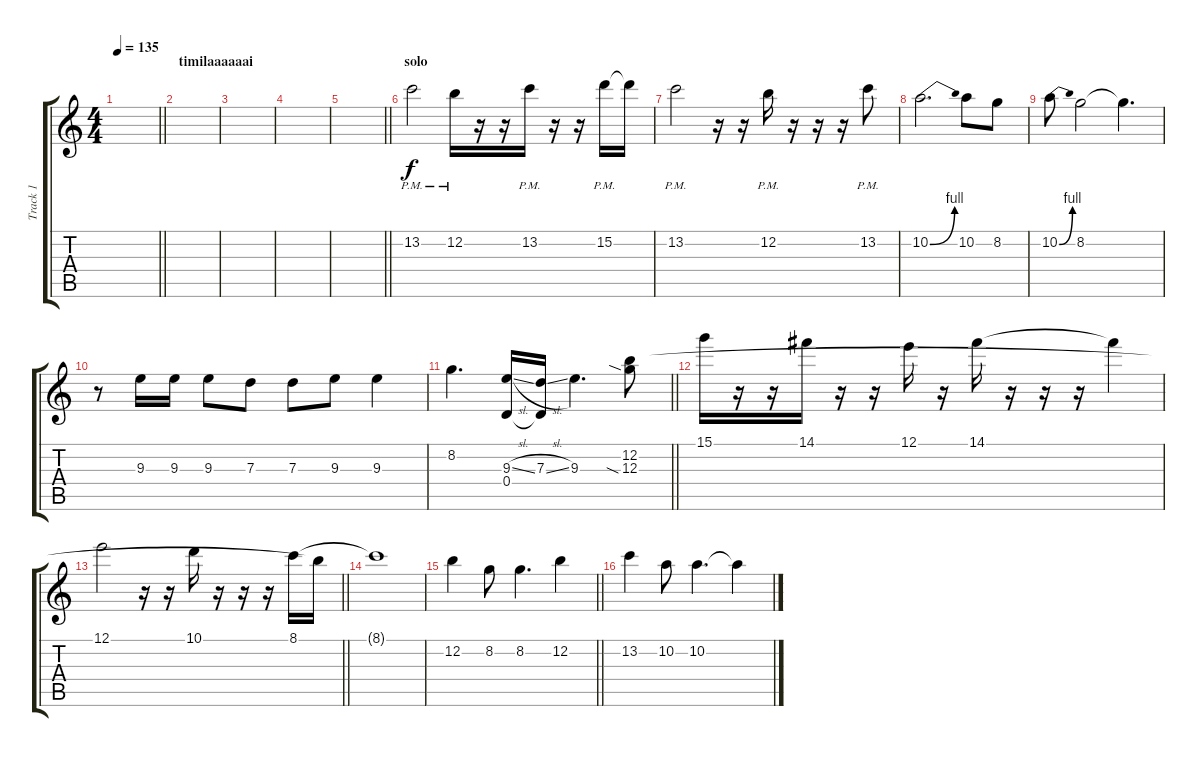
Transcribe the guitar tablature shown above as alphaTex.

\track ("Track 1" "Track 1") {instrument electricguitarjazz}
\staff {score tabs}
\tuning (E4 B3 G3 D3 A2 E2) {hide}
\ts (4 4)
\tempo 135
\clef g2
\barLineRight lightlight
\ks c
|
\section ("" "timilaaaaaai")
|
|
|
\barLineRight lightlight
|
\section ("" "solo")
13.2{pm}.2 12.2{pm}.16 r.16 r.16 13.2{pm}.16 r.16 r.16 15.2{pm}.16 15.2{t}.16 |
13.2{pm}.2 r.16 r.16 12.2{pm}.16 r.16 r.16 r.16 13.2{pm}.8 |
10.2{be (bend 0 0 60 4)}.2{d} 10.2.8 8.2.8 |
10.2{be (bend 0 0 60 4)}.8 8.2.2 8.2{t}.4{d} |
r.8 9.3.16 9.3.16 9.3.8 7.3.8 7.3.8 9.3.8 9.3.4 |
\barLineRight lightlight
8.2.4{d} (9.3{sl} 0.4).16 (7.3{sl} 0.4{t}).16 9.3.4{d} (12.2 12.3{sia}).8 |
15.1.16 r.16 r.16 14.1.16 r.16 r.16 12.1.16 r.16 14.1.16 r.16 r.16 r.16 14.1{t}.4 |
\barLineRight lightlight
12.1.2 r.16 r.16 10.1.16 r.16 r.16 r.16 8.1.16 12.2{t}.16 |
8.1{t}.1 |
\barLineRight lightlight
12.2.4 8.2.8 8.2.4{d} 12.2.4 |
13.2.4 10.2.8 10.2.4{d} 10.2{t}.4
